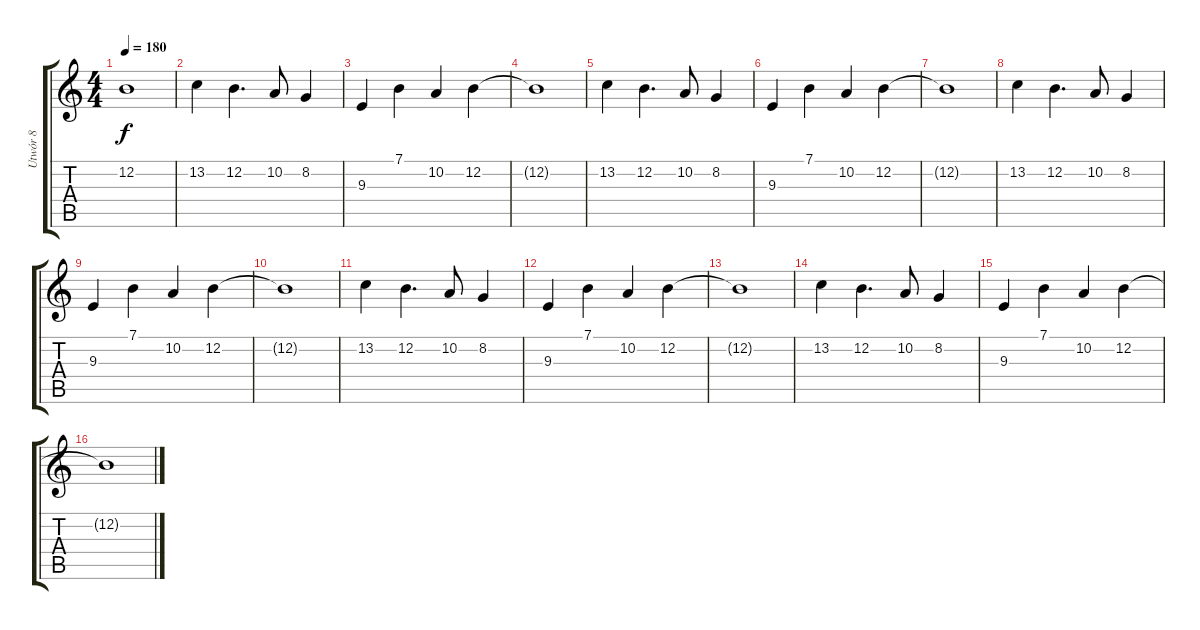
\track ("Utwór 8" "Utwór 8") {instrument stringensemble1}
\staff {score tabs}
\tuning (E4 B3 G3 D3 A2 E2) {hide}
\ts (4 4)
\tempo 180
\clef g2
\ks c
12.2{t}.1{dy f} |
13.2.4 12.2.4{d} 10.2.8 8.2.4 |
9.3.4 7.1.4 10.2.4 12.2.4 |
12.2{t}.1 |
13.2.4 12.2.4{d} 10.2.8 8.2.4 |
9.3.4 7.1.4 10.2.4 12.2.4 |
12.2{t}.1 |
13.2.4 12.2.4{d} 10.2.8 8.2.4 |
9.3.4 7.1.4 10.2.4 12.2.4 |
12.2{t}.1 |
13.2.4 12.2.4{d} 10.2.8 8.2.4 |
9.3.4 7.1.4 10.2.4 12.2.4 |
12.2{t}.1 |
13.2.4 12.2.4{d} 10.2.8 8.2.4 |
9.3.4 7.1.4 10.2.4 12.2.4 |
12.2{t}.1
